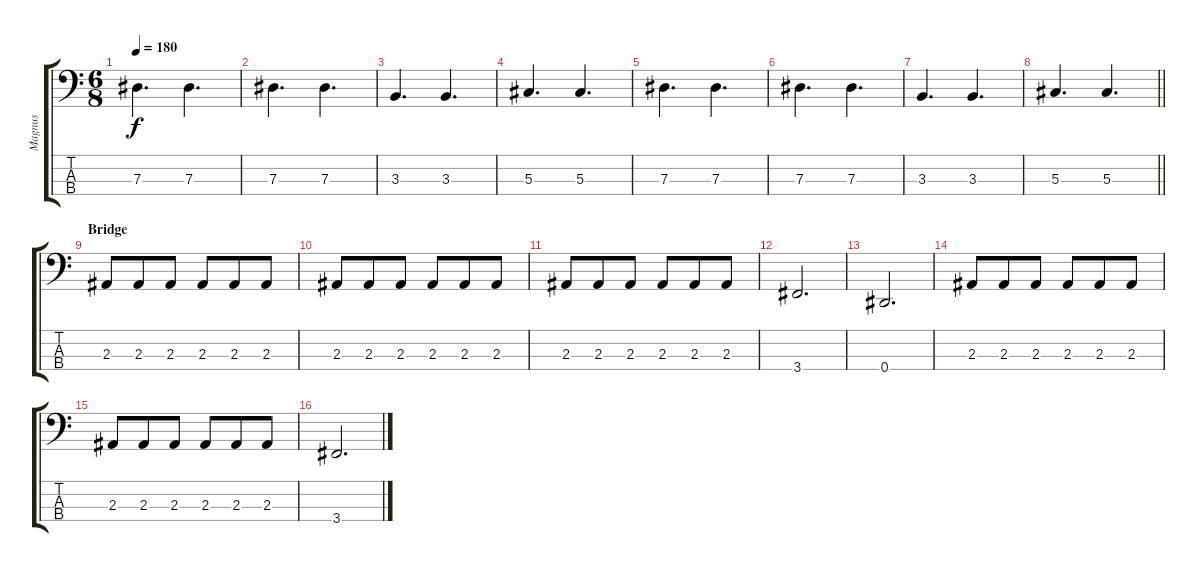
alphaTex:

\track ("Magnus" "Magnus") {instrument electricbassfinger}
\staff {score tabs}
\tuning (Gb2 Db2 Ab1 Eb1) {hide}
\ts (6 8)
\tempo 180
\clef f4
\ks c
7.3.4{d dy f} 7.3.4{d} |
7.3.4{d} 7.3.4{d} |
3.3.4{d} 3.3.4{d} |
5.3.4{d} 5.3.4{d} |
7.3.4{d} 7.3.4{d} |
7.3.4{d} 7.3.4{d} |
3.3.4{d} 3.3.4{d} |
\barLineRight lightlight
5.3.4{d} 5.3.4{d} |
\section ("" "Bridge")
2.3.8 2.3.8 2.3.8 2.3.8 2.3.8 2.3.8 |
2.3.8 2.3.8 2.3.8 2.3.8 2.3.8 2.3.8 |
2.3.8 2.3.8 2.3.8 2.3.8 2.3.8 2.3.8 |
3.4.2{d} |
0.4.2{d} |
2.3.8 2.3.8 2.3.8 2.3.8 2.3.8 2.3.8 |
2.3.8 2.3.8 2.3.8 2.3.8 2.3.8 2.3.8 |
3.4.2{d}
